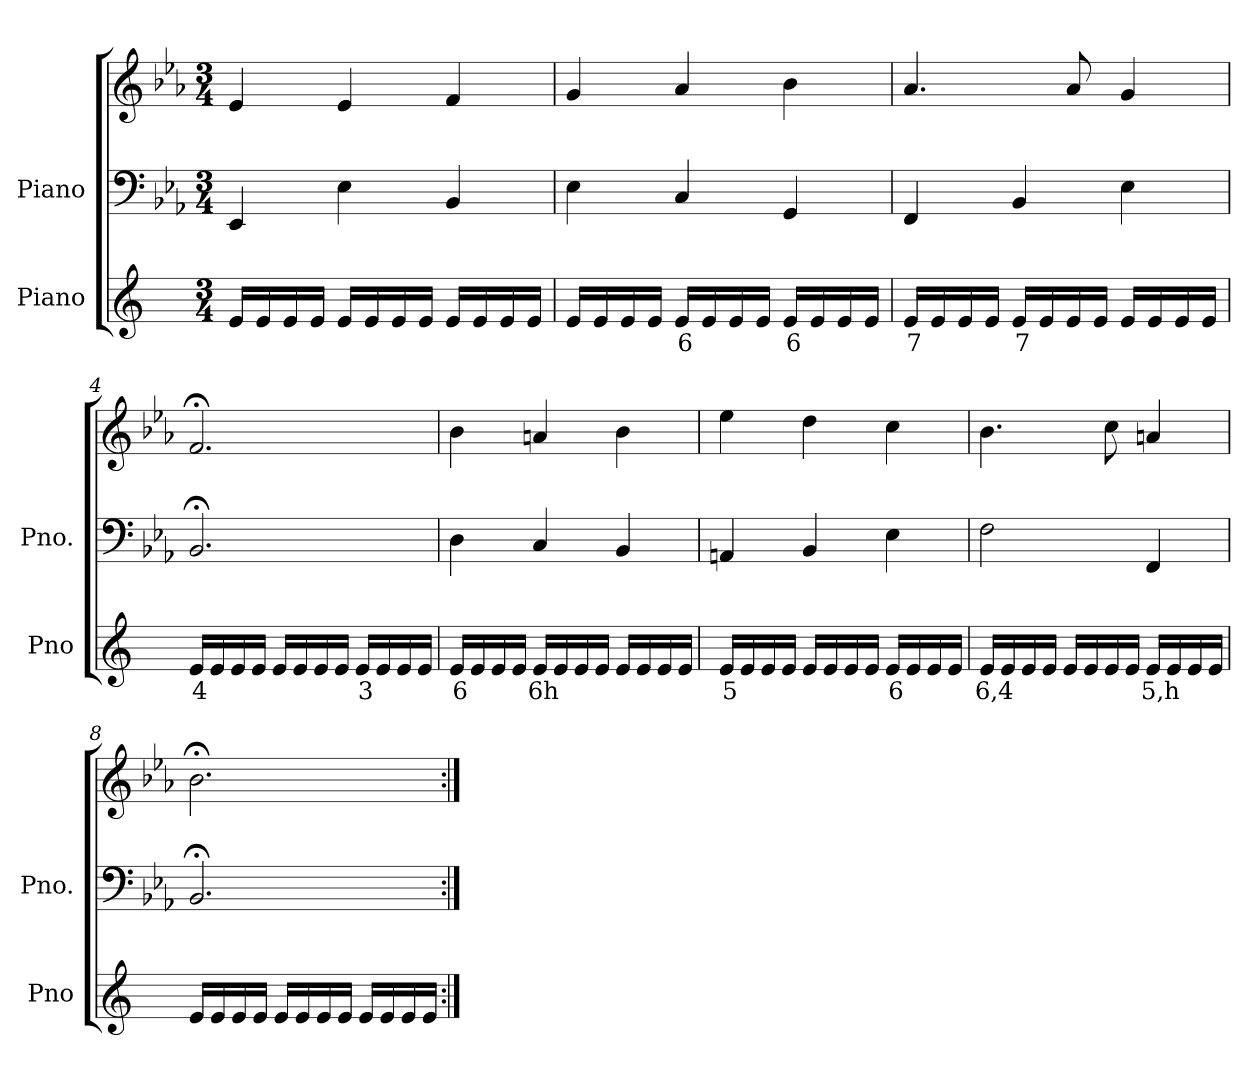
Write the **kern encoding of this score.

**kern	**text	**kern	**kern
*part2	*part2	*part1	*part1
*staff3	*staff3	*staff2	*staff1
*I"Piano	*	*I"Piano	*
*I'Pno	*	*I'Pno.	*
*clefG2	*	*clefF4	*clefG2
*k[]	*	*k[b-e-a-]	*k[b-e-a-]
*M3/4	*	*M3/4	*M3/4
=1	=1	=1	=1
16e/LL	.	4EE-/	4e-/
16e/	.	.	.
16e/	.	.	.
16e/JJ	.	.	.
16e/LL	.	4E-\	4e-/
16e/	.	.	.
16e/	.	.	.
16e/JJ	.	.	.
16e/LL	.	4BB-/	4f/
16e/	.	.	.
16e/	.	.	.
16e/JJ	.	.	.
=2	=2	=2	=2
16e/LL	.	4E-\	4g/
16e/	.	.	.
16e/	.	.	.
16e/JJ	.	.	.
!	!LO:LY:b	!	!
16e/LL	6	4C/	4a-/
16e/	.	.	.
16e/	.	.	.
16e/JJ	.	.	.
!	!LO:LY:b	!	!
16e/LL	6	4GG/	4b-\
16e/	.	.	.
16e/	.	.	.
16e/JJ	.	.	.
=3	=3	=3	=3
!	!LO:LY:b	!	!
16e/LL	7	4FF/	4.a-/
16e/	.	.	.
16e/	.	.	.
16e/JJ	.	.	.
!	!LO:LY:b	!	!
16e/LL	7	4BB-/	.
16e/	.	.	.
16e/	.	.	8a-/
16e/JJ	.	.	.
16e/LL	.	4E-\	4g/
16e/	.	.	.
16e/	.	.	.
16e/JJ	.	.	.
=4	=4	=4	=4
!	!LO:LY:b	!	!
16e/LL	4	2.BB-;</	2.f;</
16e/	.	.	.
16e/	.	.	.
16e/JJ	.	.	.
16e/LL	.	.	.
16e/	.	.	.
16e/	.	.	.
16e/JJ	.	.	.
!	!LO:LY:b	!	!
16e/LL	3	.	.
16e/	.	.	.
16e/	.	.	.
16e/JJ	.	.	.
=5	=5	=5	=5
!	!LO:LY:b	!	!
16e/LL	6	4D\	4b-\
16e/	.	.	.
16e/	.	.	.
16e/JJ	.	.	.
!	!LO:LY:b	!	!
16e/LL	6h	4C/	4an/
16e/	.	.	.
16e/	.	.	.
16e/JJ	.	.	.
16e/LL	.	4BB-/	4b-\
16e/	.	.	.
16e/	.	.	.
16e/JJ	.	.	.
=6	=6	=6	=6
!	!LO:LY:b	!	!
16e/LL	5	4AAn/	4ee-\
16e/	.	.	.
16e/	.	.	.
16e/JJ	.	.	.
16e/LL	.	4BB-/	4dd\
16e/	.	.	.
16e/	.	.	.
16e/JJ	.	.	.
!	!LO:LY:b	!	!
16e/LL	6	4E-\	4cc\
16e/	.	.	.
16e/	.	.	.
16e/JJ	.	.	.
=7	=7	=7	=7
!	!LO:LY:b	!	!
16e/LL	6,4	2F\	4.b-\
16e/	.	.	.
16e/	.	.	.
16e/JJ	.	.	.
16e/LL	.	.	.
16e/	.	.	.
16e/	.	.	8cc\
16e/JJ	.	.	.
!	!LO:LY:b	!	!
16e/LL	5,h	4FF/	4an/
16e/	.	.	.
16e/	.	.	.
16e/JJ	.	.	.
=8	=8	=8	=8
16e/LL	.	2.BB-;</	2.b-;<\
16e/	.	.	.
16e/	.	.	.
16e/JJ	.	.	.
16e/LL	.	.	.
16e/	.	.	.
16e/	.	.	.
16e/JJ	.	.	.
16e/LL	.	.	.
16e/	.	.	.
16e/	.	.	.
16e/JJ	.	.	.
=:|!	=:|!	=:|!	=:|!
*-	*-	*-	*-
